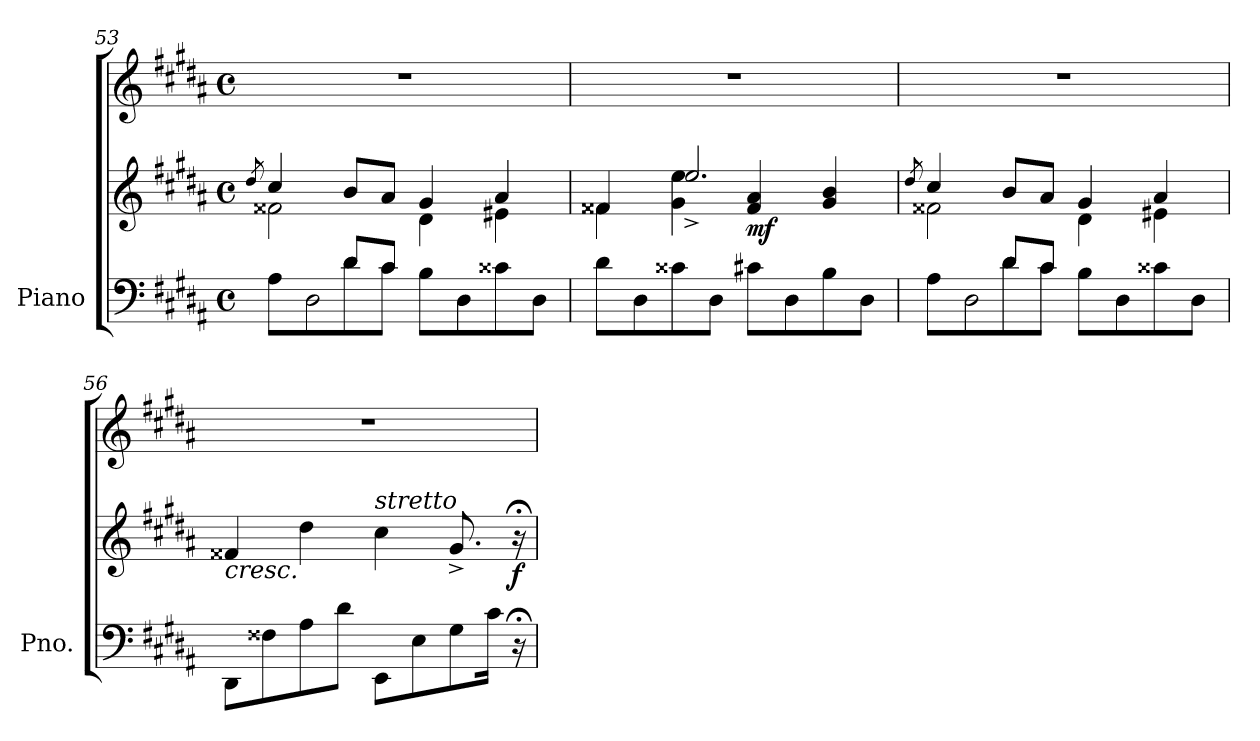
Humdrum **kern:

**kern	**kern	**kern	**dynam
*part1	*part1	*part1	*part1
*staff3	*staff2	*staff1	*staff1/2/3
*I"Piano	*	*	*
*I'Pno.	*	*	*
*clefF4	*clefG2	*clefG2	*
*k[f#c#g#d#a#]	*k[f#c#g#d#a#]	*k[f#c#g#d#a#]	*
*M4/4	*M4/4	*M4/4	*
*met(c)	*met(c)	*met(c)	*
=53	=53	=53	=53
.	8qdd#/	.	.
*^	*^	*	*
4ryy	8A#\L	4cc#/	2f##X\	1r	.
!	!LO:N:head=open	!	!	!	!
.	8D#\	.	.	.	.
8d#/L	8d#\	8b/L	.	.	.
8c#/J	8c#\J	8a#/J	.	.	.
2ryy	8B\L	4g#/	4d#\	.	.
.	8D#\	.	.	.	.
.	8c##X\	4a#/	4e#X\	.	.
.	8D#\J	.	.	.	.
*v	*v	*	*	*	*
!!LO:PB:g=z
=54	=54	=54	=54	=54
8d#\L	4f##X/	4f##\	1r	.
8D#\	.	.	.	.
8c##X\	4g#\ 4ee\	2.ee^/	.	.
8D#\J	.	.	.	.
!	!	!	!	!LO:DY:b=2
8c#X\L	4f##/ 4a#/	.	.	mf
8D#\	.	.	.	.
8B\	4g#/ 4b/	.	.	.
8D#\J	.	.	.	.
=55	=55	=55	=55	=55
.	8qdd#/	.	.	.
*^	*	*	*	*
4ryy	8A#\L	4cc#/	2f##X\	1r	.
!	!LO:N:head=open	!	!	!	!
.	8D#\	.	.	.	.
8d#/L	8d#\	8b/L	.	.	.
8c#/J	8c#\J	8a#/J	.	.	.
2ryy	8B\L	4g#/	4d#\	.	.
.	8D#\	.	.	.	.
.	8c##X\	4a#/	4e#X\	.	.
.	8D#\J	.	.	.	.
*	*	*v	*v	*	*
=56	=56	=56	=56	=56
!	!	!LO:TX:b:i:t=cresc.	!	!
*v	*v	*	*	*
8DD#\L	4f##X/	1r	.
8F##X\	.	.	.
8A#\	4dd#\	.	.
8d#\J	.	.	.
!	!LO:TX:a:i:t=stretto	!	!
8EE\L	4cc#\	.	.
8E\	.	.	.
8G#\	8.g#^/	.	.
16c#\Jk	.	.	.
!	!	!	!LO:DY:b=2
16r;	16r;<	.	f
=	=	=	=
*-	*-	*-	*-
